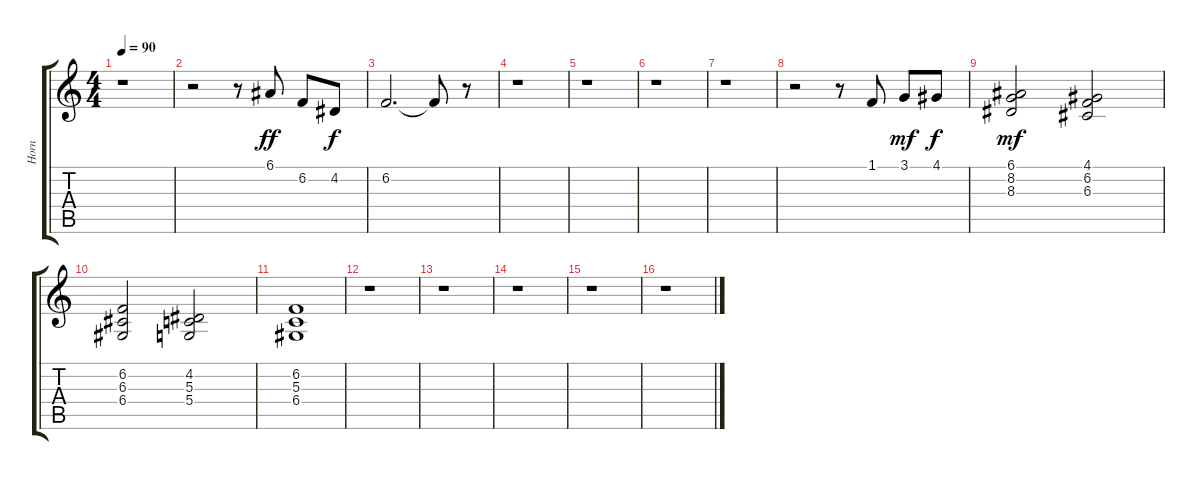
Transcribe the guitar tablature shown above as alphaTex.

\track ("Horn             " "Horn      ") {instrument frenchhorn}
\staff {score tabs}
\tuning (E4 B3 G3 D3 A2 E2) {hide}
\ts (4 4)
\tempo 90
\clef g2
\ks c
r.1{dy mf} |
r.2 r.8 6.1.8{dy ff} 6.2.8 4.2.8{dy f} |
6.2.2{d} 6.2{t}.8 r.8 |
r.1 |
r.1 |
r.1 |
r.1 |
r.2 r.8 1.1.8 3.1.8{dy mf} 4.1.8{dy f} |
(6.1 8.2 8.3).2{dy mf} (4.1 6.2 6.3).2 |
(6.2 6.3 6.4).2 (4.2 5.3 5.4).2 |
(6.2 5.3 6.4).1 |
r.1 |
r.1 |
r.1 |
r.1 |
r.1
